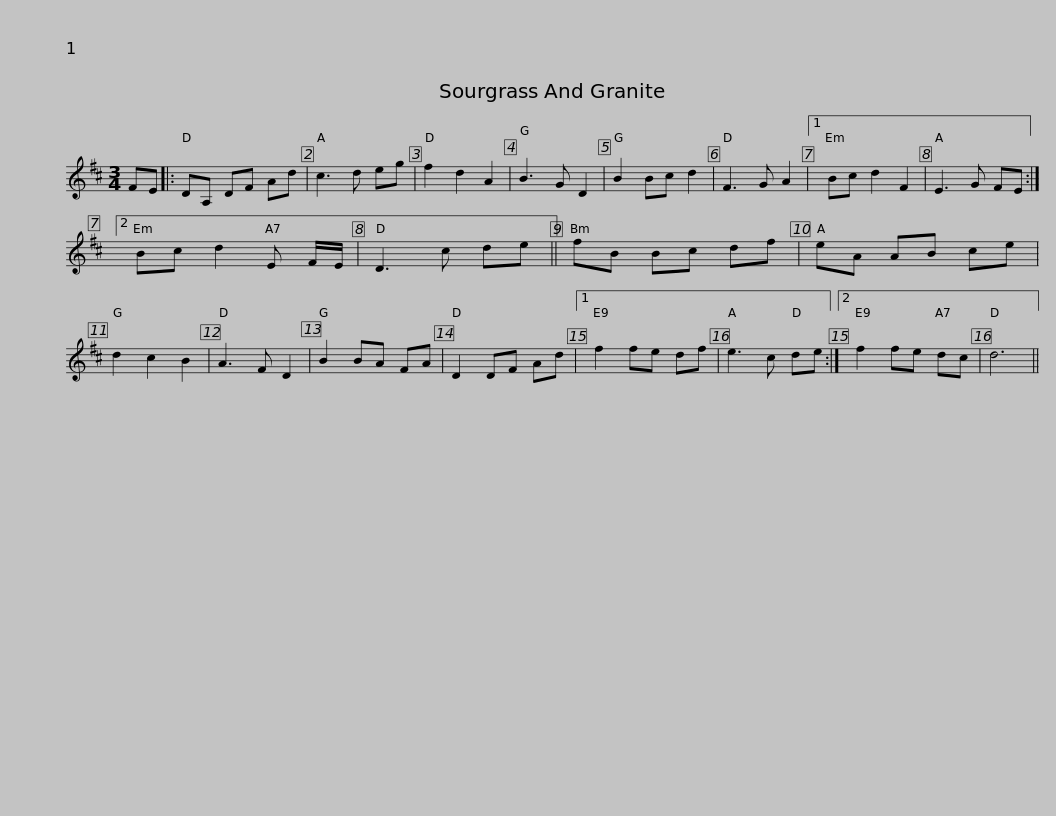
X:1
L:1/8
M:3/4
I:linebreak $
K:D
V:1 treble
V:1
 FE |: DA, DF Ad | c3 d eg | f2 d2 A2 | B3 G D2 | %5
 B2 Bc d2 | F3 G A2 |1 Bc d2 F2 | E3 G FE :|2$ Bc d2 E F/E/ | %10
 D3 c de || fB Bc df | eA AB ce | d2 c2 B2 | A3 F D2 | %15
 B2 BA FA | D2 DF Ad |1$ f2 fe df | e3 c de :|2 f2 fe dc | %20
 d6 || %21
